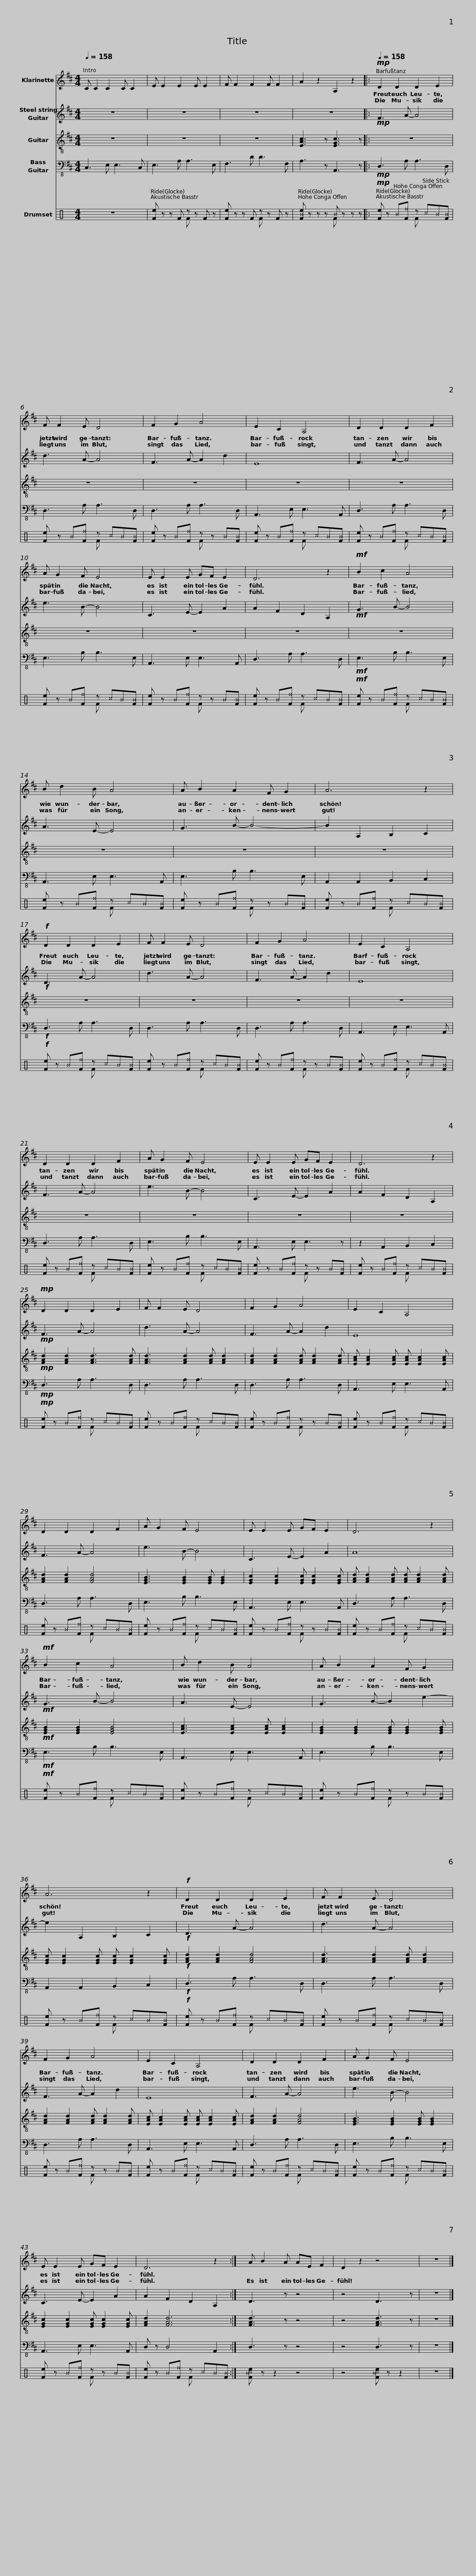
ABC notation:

X:1
%%score 1 2 3 4 ( 5 6 )
L:1/8
Q:1/4=158
M:4/4
I:linebreak $
K:D
V:1 treble
V:2 treble
V:3 treble-8
V:4 bass-8
V:5 perc
K:none
V:6 perc
K:none
V:1
 C C2 C2 C C2 | E E2 E2 E E2 | F F2 F2 F F2 | A2 z2 A,2 z2 |:$!mp![Q:1/4=158] D2 D2 D2 E2 | %5
 F F2 E D4 | F2 G2 A4 | E2 C2 A,4 |$ D2 D2 D2 F2 | A G2 F E4 | %10
 E E2 E GF E2 | D6 z2 |$!mf! B2 c2 A4 | B d2 B A4 | A B2 A2 F G2 | %15
 A6 z2 |$!f! D2 D2 D2 E2 | F F2 E D4 | F2 G2 A4 | E2 C2 A,4 |$ %20
 D2 D2 D2 F2 | A G2 F E4 | E E2 E GF E2 | D6 z2 |$!mp! D2 D2 D2 E2 | %25
 F F2 E D4 | F2 G2 A4 | E2 C2 A,4 |$ D2 D2 D2 F2 | A G2 F E4 | %30
 E E2 E GF E2 | D6 z2 |$!mf! B2 c2 A4 | B d2 B A4 | A B2 A2 F G2 | %35
 A6 z2 |$!f! D2 D2 D2 E2 | F F2 E D4 | F2 G2 A4 | E2 C2 A,4 |$ %40
 D2 D2 D2 F2 | A G2 F E4 | E E2 E GF E2 | D6 z2 :|$ A B2 A AE F2 | %45
 D2 z2 z4 | z8 |] %47
V:2
 z8 | z8 | z8 | z8 |:$!mp! F3 A- A4 | %5
 d3 A- A4 | F3 A- A2 d2 | E8 |$ F3 A- A4 | e3 B- B4 | %10
 C3 E- E2 A2 | A2 F2 D2 A,2 |$!mf! G3 B- B4 | A3 E- E4 | G3 B- B4- | %15
 B2 A,2 B,2 C2 |$!f! D3 A- A4 | d3 A- A4 | F3 A- A2 d2 | E8 |$ %20
 F3 A- A4 | e3 B- B4 | C3 E- E2 A2 | A2 F2 D2 A,2 |$!mp! F3 A- A4 | %25
 d3 A- A4 | F3 A- A2 d2 | E8 |$ F3 A- A4 | e3 B- B4 | %30
 C3 E- E2 A2 | A8 |$!mf! G3 B- B4 | A3 E- E4 | G3 B- B2 e2- | %35
 e2 A,2 B,2 C2 |$!f! D3 A- A4 | d3 A- A4 | F3 A- A2 d2 | E8 |$ %40
 F3 A- A4 | e3 B- B4 | C3 E- E2 A2 | A2 F2 D2 A,2 :|$ D3 z z4 | %45
 z4 D3 z | z8 |] %47
V:3
 z8 | z8 | z8 | [EAc]3 z [EGc]3 z |:$ z8 | %5
 z8 | z8 | z8 |$ z8 | z8 | %10
 z8 | z8 |$ z8 | z8 | z8 | %15
 z8 |$ z8 | z8 | z8 | z8 |$ %20
 z8 | z8 | z8 | z8 |$!mp! [FAd]2 [FAd]2 [FAd]3 [FAd] | %25
 [FAd]3 [FAd]2 [FAd] [FAd]2 | [FAd]2 [FAd]2 [FAd] [FAd]2 [FAd] | [EAc] [EAc]2 [EAc] [EAc] [EAc]2 [EAc] |$ [FAd]2 [FAd]2 [FAd]4 | [EGB]3 [EGB]2 [EGB] [EGB]2 | %30
 [EGc]2 [EGc]2 [EGc] [EGc]2 [EGc] | [FAd] [FAd]2 [FAd] [FAd] [FAd]2 [FAd] |$!mf! [EGB]2 [EGB]2 [EGB]4 | [EAc]3 [EAc]2 [EAc] [EAc]2 | [EGB]2 [EGB]2 [EGB] [EGB]2 [EGB] | %35
 [EGc] [EGc]2 [EGc] [EGc] [EGc]2 [EGc] |$!f! [FAd]2 [FAd]2 [FAd]4 | [FAd]3 [FAd]2 [FAd] [FAd]2 | [FAd]2 [FAd]2 [FAd] [FAd]2 [FAd] | [EAc] [EAc]2 [EAc] [EAc] [EAc]2 [EAc] |$ %40
 [FAd]2 [FAd]2 [FAd]4 | [EGB]3 [EGB]2 [EGB] [EGB]2 | [EGc]2 [EGc]2 [EGc] [EGc]2 [EGc] | [FAd]2 [FAd]6 :|$ [FAd]3 z z4 | %45
 z4 [FAd]3 z | z8 |] %47
V:4
 C,3 E, E,3 C, | E,3 A, A,3 E, | F,3 D D3 F, | A,3 z A,,3 z |:$!mp! D,3 A, A,3 D, | %5
 D,3 A, A,3 D, | D,3 A, A,3 D, | A,,3 E, E,3 A,, |$ D,3 A, A,3 D, | E,3 B, B,3 E, | %10
 A,,3 E, E,3 A,, | D,3 A, A,3 D, |$!mf! E,3 B, B,3 E, | A,,3 E, E,3 A,, | E,3 B, B,3 E, | %15
 A,,2 A,,2 B,,2 C,2 |$!f! D,3 A, A,3 D, | D,3 A, A,3 D, | D,3 A, A,3 D, | A,,3 E, E,3 A,, |$ %20
 D,3 A, A,3 D, | E,3 B, B,3 E, | A,,3 E, E,3 z | z2 A,,2 B,,2 C,2 |$!mp! D,3 A, A,3 D, | %25
 D,3 A, A,3 D, | D,3 A, A,3 D, | A,,3 E, E,3 A,, |$ D,3 A, A,3 D, | E,3 B, B,3 E, | %30
 A,,3 E, E,3 A,, | D,3 A, A,3 D, |$!mf! E,3 B, B,3 E, | A,,3 E, E,3 A,, | E,3 B, B,3 E, | %35
 A,,2 A,,2 B,,2 C,2 |$!f! D,3 A, A,3 D, | D,3 A, A,3 D, | D,3 A, A,3 D, | A,,3 E, E,3 A,, |$ %40
 D,3 A, A,3 D, | E,3 B, B,3 E, | A,,3 E, E,3 A,, | D, z D,4 A,,2 :|$ D,3 z z4 | %45
 z4 D,3 z | z8 |] %47
V:5
[K:C] z8 | [Fe] z z F z z F z | [Fe] z z F z z F z | [F^Be] z z z ^B z z z |:$!mp! [Fe] z ^B[F^f] z ^c^B[F^B] | %5
 [Fe] z ^B[F^f] z ^c^B[F^B] | [Fe] z ^B[F^f] z z ^B[F^B] | [Fe] z ^B[F^f] z ^c^B[F^B] |$ [Fe] z ^B[F^f] z ^c^B[F^B] | [Fe] z ^B[F^f] z ^c^B[F^B] | %10
 [Fe] z ^B[F^f] z z ^B[F^B] | [Fe] z ^B[F^f] z ^c^B[F^B] |$!mf! [Fe] z ^B[F^f] z ^c^B[F^B] | [Fe] z ^B[F^f] z ^c^B[F^B] | [Fe] z ^B[F^f] z z ^B[F^B] | %15
 [Fe] z ^B[F^f] z ^c^B[F^B] |$!f! [Fe] z ^B[F^f] z ^c^B[F^B] | [Fe] z ^B[F^f] z ^c^B[F^B] | [Fe] z ^B[F^f] z z ^B[F^B] | [Fe] z ^B[F^f] z ^c^B[F^B] |$ %20
 [Fe] z ^B[F^f] z ^c^B[F^B] | [Fe] z ^B[F^f] z ^c^B[F^B] | [Fe] z ^B[F^f] z z ^B[F^B] | [Fe] z ^B[F^f] z ^c^B[F^B] |$!mp! [Fe] z ^B[F^f] z ^c^B[F^B] | %25
 [Fe] z ^B[F^f] z ^c^B[F^B] | [Fe] z ^B[F^f] z z ^B[F^B] | [Fe] z ^B[F^f] z ^c^B[F^B] |$ [Fe] z ^B[F^f] z ^c^B[F^B] | [Fe] z ^B[F^f] z ^c^B[F^B] | %30
 [Fe] z ^B[F^f] z z ^B[F^B] | [Fe] z ^B[F^f] z ^c^B[F^B] |$!mf! [Fe] z ^B[F^f] z ^c^B[F^B] | [Fe] z ^B[F^f] z ^c^B[F^B] | [Fe] z ^B[F^f] z z ^B[F^B] | %35
 [Fe] z ^B[F^f] z ^c^B[F^B] |$!f! [Fe] z ^B[F^f] z ^c^B[F^B] | [Fe] z ^B[F^f] z ^c^B[F^B] | [Fe] z ^B[F^f] z z ^B[F^B] | [Fe] z ^B[F^f] z ^c^B[F^B] |$ %40
 [Fe] z ^B[F^f] z ^c^B[F^B] | [Fe] z ^B[F^f] z ^c^B[F^B] | [Fe] z ^B[F^f] z z ^B[F^B] | [Fe] z ^B[F^f] z ^c^B[F^B] :|$ [F^B^ce] z z2 z4 | %45
 z4 [F^B^ce] z z2 | z8 |] %47
V:6
[K:C] x8 | x4 F x3 | x4 F x3 | x4 F x3 |:$ x4 F x3 | %5
 x4 F x3 | x4 F x3 | x4 F x3 |$ x4 F x3 | x4 F x3 | %10
 x4 F x3 | x4 F x3 |$ x4 F x3 | x4 F x3 | x4 F x3 | %15
 x4 F x3 |$ x4 F x3 | x4 F x3 | x4 F x3 | x4 F x3 |$ %20
 x4 F x3 | x4 F x3 | x4 F x3 | x4 F x3 |$ x4 F x3 | %25
 x4 F x3 | x4 F x3 | x4 F x3 |$ x4 F x3 | x4 F x3 | %30
 x4 F x3 | x4 F x3 |$ x4 F x3 | x4 F x3 | x4 F x3 | %35
 x4 F x3 |$ x4 F x3 | x4 F x3 | x4 F x3 | x4 F x3 |$ %40
 x4 F x3 | x4 F x3 | x4 F x3 | x4 F x3 :|$ x8 | %45
 x8 | x8 |] %47
